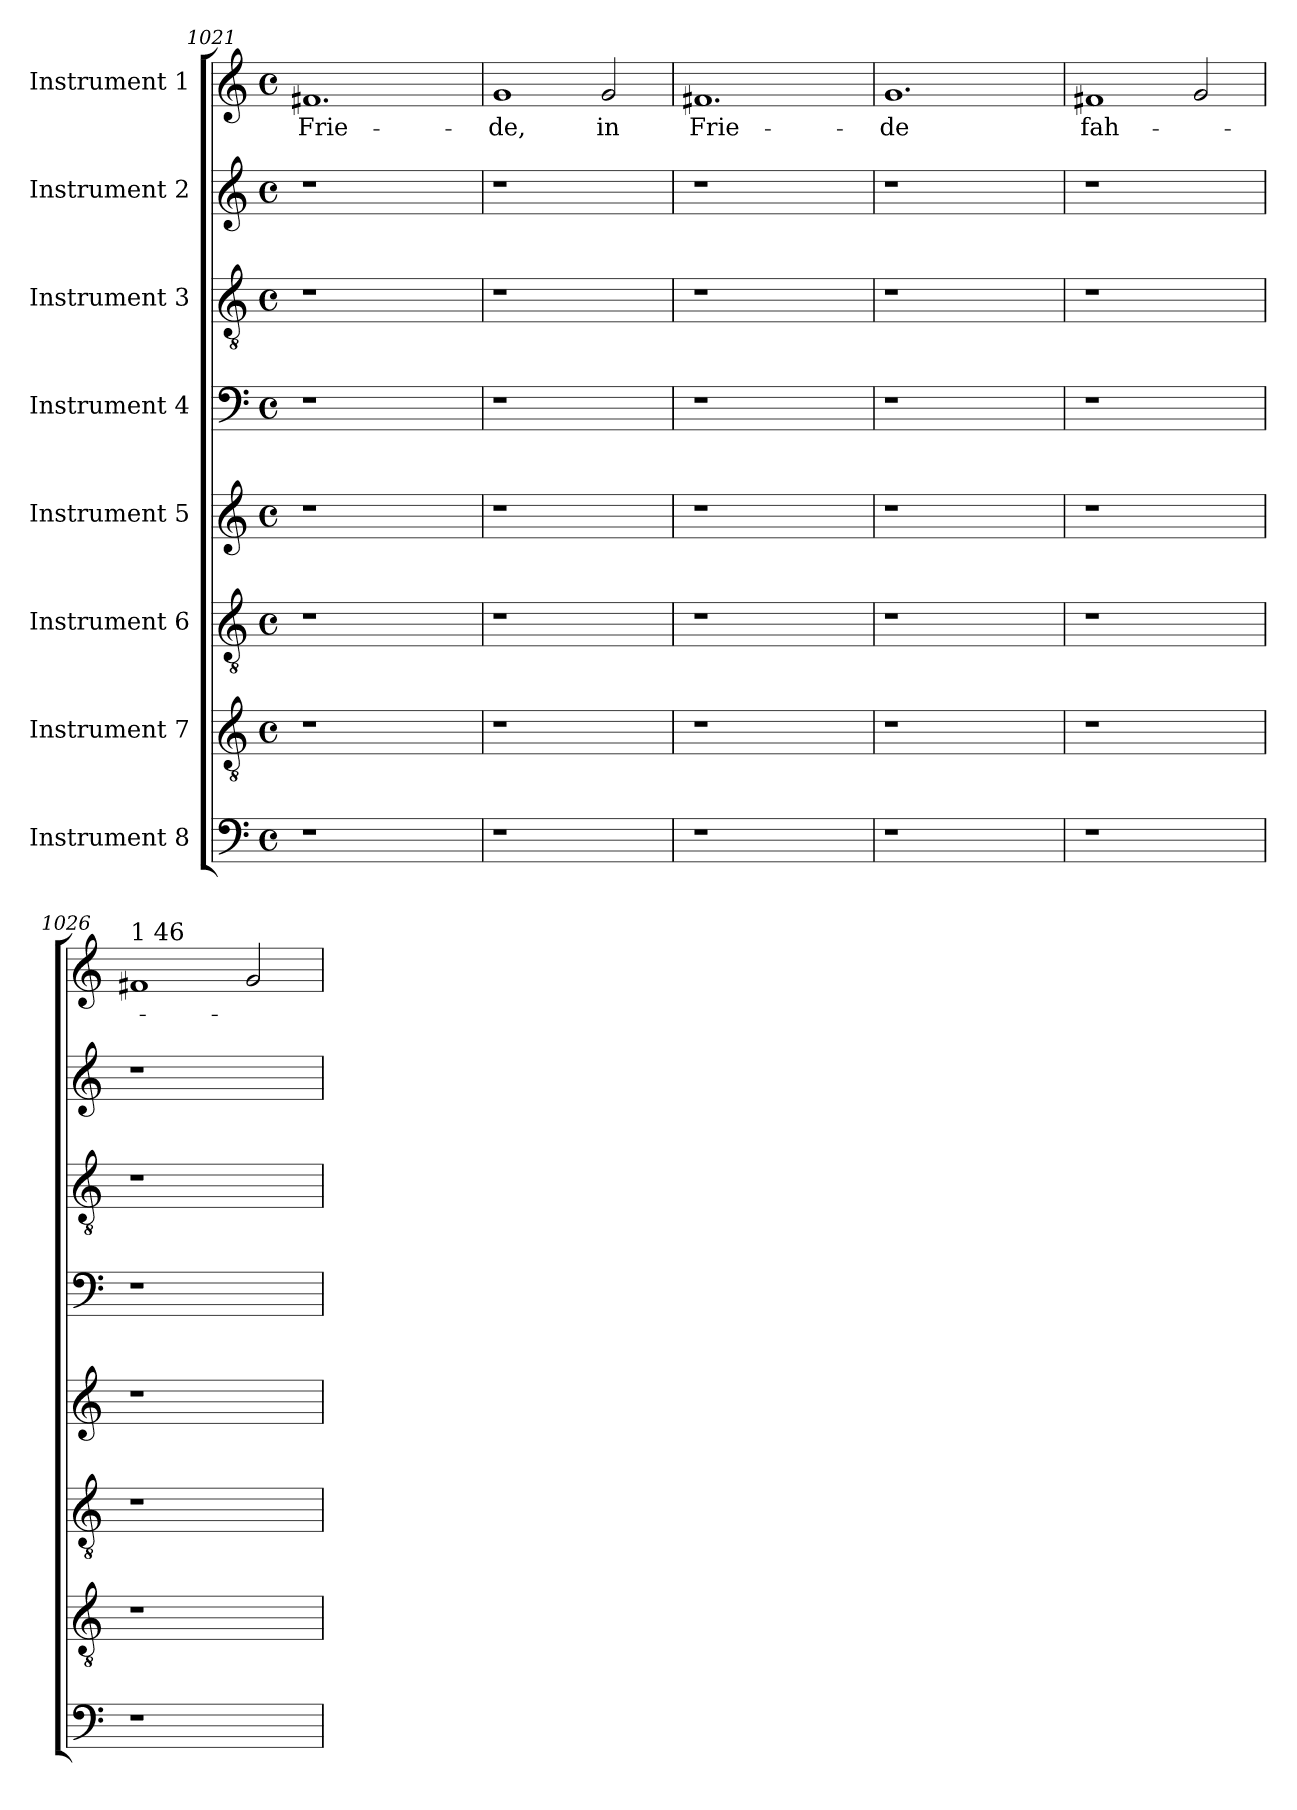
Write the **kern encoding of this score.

**kern	**kern	**kern	**kern	**kern	**kern	**kern	**kern	**text
*part8	*part7	*part6	*part5	*part4	*part3	*part2	*part1	*part1
*staff8	*staff7	*staff6	*staff5	*staff4	*staff3	*staff2	*staff1	*staff1
*I"Instrument 8	*I"Instrument 7	*I"Instrument 6	*I"Instrument 5	*I"Instrument 4	*I"Instrument 3	*I"Instrument 2	*I"Instrument 1	*
*clefF4	*clefGv2	*clefGv2	*clefG2	*clefF4	*clefGv2	*clefG2	*clefG2	*
*M4/4	*M4/4	*M4/4	*M4/4	*M4/4	*M4/4	*M4/4	*M4/4	*
*met(c)	*met(c)	*met(c)	*met(c)	*met(c)	*met(c)	*met(c)	*met(c)	*
=1021	=1021	=1021	=1021	=1021	=1021	=1021	=1021	=1021
!	!	!	!	!	!	!	!	!LO:LY:b:cj
1r	1r	1r	1r	1r	1r	1r	1.f#X	Frie-
2ryy	2ryy	2ryy	2ryy	2ryy	2ryy	2ryy	.	.
=1022	=1022	=1022	=1022	=1022	=1022	=1022	=1022	=1022
!	!	!	!	!	!	!	!	!LO:LY:b:cj
1r	1r	1r	1r	1r	1r	1r	1g	-de,
!	!	!	!	!	!	!	!	!LO:LY:b:cj
2ryy	2ryy	2ryy	2ryy	2ryy	2ryy	2ryy	2g/	in
=1023	=1023	=1023	=1023	=1023	=1023	=1023	=1023	=1023
!	!	!	!	!	!	!	!	!LO:LY:b:cj
1r	1r	1r	1r	1r	1r	1r	1.f#X	Frie-
2ryy	2ryy	2ryy	2ryy	2ryy	2ryy	2ryy	.	.
=1024	=1024	=1024	=1024	=1024	=1024	=1024	=1024	=1024
!	!	!	!	!	!	!	!	!LO:LY:b:cj
1r	1r	1r	1r	1r	1r	1r	1.g	-de
2ryy	2ryy	2ryy	2ryy	2ryy	2ryy	2ryy	.	.
=1025	=1025	=1025	=1025	=1025	=1025	=1025	=1025	=1025
!	!	!	!	!	!	!	!	!LO:LY:b:cj
1r	1r	1r	1r	1r	1r	1r	1f#X	fah-
2ryy	2ryy	2ryy	2ryy	2ryy	2ryy	2ryy	2g/	.
!!LO:LB:g=z
=1026	=1026	=1026	=1026	=1026	=1026	=1026	=1026	=1026
!	!	!	!	!	!	!	!LO:TX:a:t=1 46	!
1r	1r	1r	1r	1r	1r	1r	1f#X	.
2ryy	2ryy	2ryy	2ryy	2ryy	2ryy	2ryy	2g/	.
=	=	=	=	=	=	=	=	=
*-	*-	*-	*-	*-	*-	*-	*-	*-
